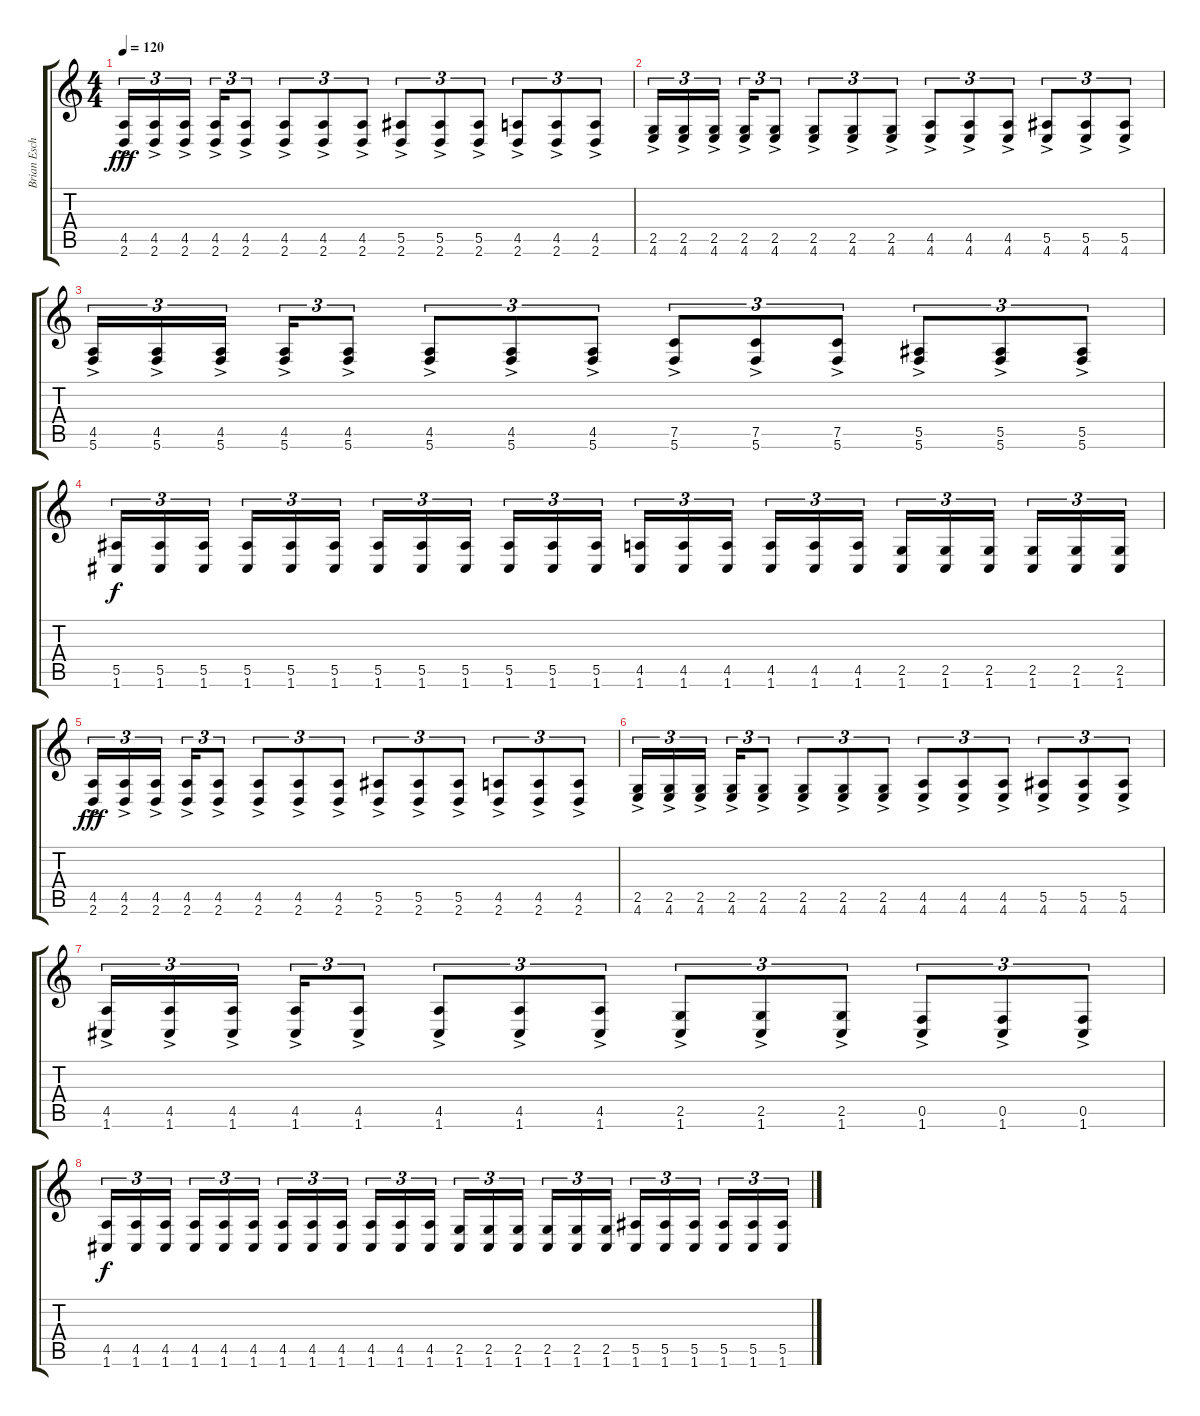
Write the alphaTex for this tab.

\track ("Brian Eschbach (Lead Guitar)" "Brian Esch") {instrument distortionguitar}
\staff {score tabs}
\tuning (C4 G3 Eb3 Bb2 F2 C2) {hide}
\ts (4 4)
\tempo 120
\clef g2
\ks c
(4.5{ac} 2.6).16{tu (3 2) dy fff} (4.5{ac} 2.6).16{tu (3 2)} (4.5{ac} 2.6).16{tu (3 2)} (4.5{ac} 2.6).16{tu (3 2)} (4.5{ac} 2.6).8{tu (3 2)} (4.5{ac} 2.6).8{tu (3 2)} (4.5{ac} 2.6).8{tu (3 2)} (4.5{ac} 2.6).8{tu (3 2)} (5.5{ac} 2.6).8{tu (3 2)} (5.5{ac} 2.6).8{tu (3 2)} (5.5{ac} 2.6).8{tu (3 2)} (4.5{ac} 2.6).8{tu (3 2)} (4.5{ac} 2.6).8{tu (3 2)} (4.5{ac} 2.6).8{tu (3 2)} |
(2.5{ac} 4.6).16{tu (3 2)} (2.5{ac} 4.6).16{tu (3 2)} (2.5{ac} 4.6).16{tu (3 2)} (2.5{ac} 4.6).16{tu (3 2)} (2.5{ac} 4.6).8{tu (3 2)} (2.5{ac} 4.6).8{tu (3 2)} (2.5{ac} 4.6).8{tu (3 2)} (2.5{ac} 4.6).8{tu (3 2)} (4.5{ac} 4.6).8{tu (3 2)} (4.5{ac} 4.6).8{tu (3 2)} (4.5{ac} 4.6).8{tu (3 2)} (5.5{ac} 4.6).8{tu (3 2)} (5.5{ac} 4.6).8{tu (3 2)} (5.5{ac} 4.6).8{tu (3 2)} |
(4.5{ac} 5.6).16{tu (3 2)} (4.5{ac} 5.6).16{tu (3 2)} (4.5{ac} 5.6).16{tu (3 2)} (4.5{ac} 5.6).16{tu (3 2)} (4.5{ac} 5.6).8{tu (3 2)} (4.5{ac} 5.6).8{tu (3 2)} (4.5{ac} 5.6).8{tu (3 2)} (4.5{ac} 5.6).8{tu (3 2)} (7.5{ac} 5.6).8{tu (3 2)} (7.5{ac} 5.6).8{tu (3 2)} (7.5{ac} 5.6).8{tu (3 2)} (5.5{ac} 5.6).8{tu (3 2)} (5.5{ac} 5.6).8{tu (3 2)} (5.5{ac} 5.6).8{tu (3 2)} |
(5.5 1.6).16{tu (3 2) dy f} (5.5 1.6).16{tu (3 2)} (5.5 1.6).16{tu (3 2)} (5.5 1.6).16{tu (3 2)} (5.5 1.6).16{tu (3 2)} (5.5 1.6).16{tu (3 2)} (5.5 1.6).16{tu (3 2)} (5.5 1.6).16{tu (3 2)} (5.5 1.6).16{tu (3 2)} (5.5 1.6).16{tu (3 2)} (5.5 1.6).16{tu (3 2)} (5.5 1.6).16{tu (3 2)} (4.5 1.6).16{tu (3 2)} (4.5 1.6).16{tu (3 2)} (4.5 1.6).16{tu (3 2)} (4.5 1.6).16{tu (3 2)} (4.5 1.6).16{tu (3 2)} (4.5 1.6).16{tu (3 2)} (2.5 1.6).16{tu (3 2)} (2.5 1.6).16{tu (3 2)} (2.5 1.6).16{tu (3 2)} (2.5 1.6).16{tu (3 2)} (2.5 1.6).16{tu (3 2)} (2.5 1.6).16{tu (3 2)} |
(4.5{ac} 2.6).16{tu (3 2) dy fff} (4.5{ac} 2.6).16{tu (3 2)} (4.5{ac} 2.6).16{tu (3 2)} (4.5{ac} 2.6).16{tu (3 2)} (4.5{ac} 2.6).8{tu (3 2)} (4.5{ac} 2.6).8{tu (3 2)} (4.5{ac} 2.6).8{tu (3 2)} (4.5{ac} 2.6).8{tu (3 2)} (5.5{ac} 2.6).8{tu (3 2)} (5.5{ac} 2.6).8{tu (3 2)} (5.5{ac} 2.6).8{tu (3 2)} (4.5{ac} 2.6).8{tu (3 2)} (4.5{ac} 2.6).8{tu (3 2)} (4.5{ac} 2.6).8{tu (3 2)} |
(2.5{ac} 4.6).16{tu (3 2)} (2.5{ac} 4.6).16{tu (3 2)} (2.5{ac} 4.6).16{tu (3 2)} (2.5{ac} 4.6).16{tu (3 2)} (2.5{ac} 4.6).8{tu (3 2)} (2.5{ac} 4.6).8{tu (3 2)} (2.5{ac} 4.6).8{tu (3 2)} (2.5{ac} 4.6).8{tu (3 2)} (4.5{ac} 4.6).8{tu (3 2)} (4.5{ac} 4.6).8{tu (3 2)} (4.5{ac} 4.6).8{tu (3 2)} (5.5{ac} 4.6).8{tu (3 2)} (5.5{ac} 4.6).8{tu (3 2)} (5.5{ac} 4.6).8{tu (3 2)} |
(4.5{ac} 1.6).16{tu (3 2)} (4.5{ac} 1.6).16{tu (3 2)} (4.5{ac} 1.6).16{tu (3 2)} (4.5{ac} 1.6).16{tu (3 2)} (4.5{ac} 1.6).8{tu (3 2)} (4.5{ac} 1.6).8{tu (3 2)} (4.5{ac} 1.6).8{tu (3 2)} (4.5{ac} 1.6).8{tu (3 2)} (2.5{ac} 1.6).8{tu (3 2)} (2.5{ac} 1.6).8{tu (3 2)} (2.5{ac} 1.6).8{tu (3 2)} (0.5{ac} 1.6).8{tu (3 2)} (0.5{ac} 1.6).8{tu (3 2)} (0.5{ac} 1.6).8{tu (3 2)} |
(4.5 1.6).16{tu (3 2) dy f} (4.5 1.6).16{tu (3 2)} (4.5 1.6).16{tu (3 2)} (4.5 1.6).16{tu (3 2)} (4.5 1.6).16{tu (3 2)} (4.5 1.6).16{tu (3 2)} (4.5 1.6).16{tu (3 2)} (4.5 1.6).16{tu (3 2)} (4.5 1.6).16{tu (3 2)} (4.5 1.6).16{tu (3 2)} (4.5 1.6).16{tu (3 2)} (4.5 1.6).16{tu (3 2)} (2.5 1.6).16{tu (3 2)} (2.5 1.6).16{tu (3 2)} (2.5 1.6).16{tu (3 2)} (2.5 1.6).16{tu (3 2)} (2.5 1.6).16{tu (3 2)} (2.5 1.6).16{tu (3 2)} (5.5 1.6).16{tu (3 2)} (5.5 1.6).16{tu (3 2)} (5.5 1.6).16{tu (3 2)} (5.5 1.6).16{tu (3 2)} (5.5 1.6).16{tu (3 2)} (5.5 1.6).16{tu (3 2)}
